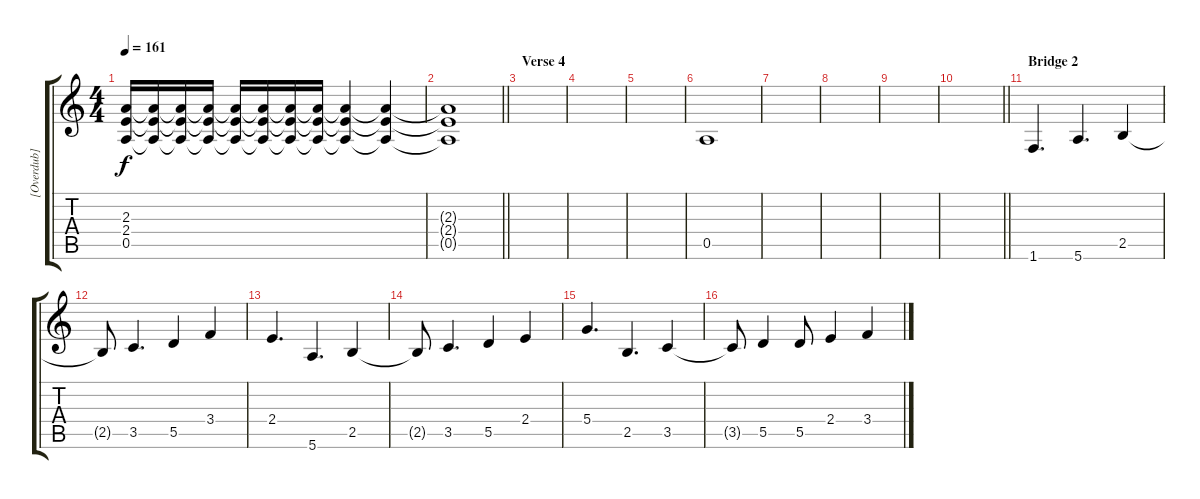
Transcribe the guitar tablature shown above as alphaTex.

\track ("[Overdub]" "[Overdub]") {instrument distortionguitar}
\staff {score tabs}
\tuning (E4 B3 G3 D3 A2 E2) {hide}
\ts (4 4)
\tempo 161
\clef g2
\ks c
(2.3{t} 2.4{t} 0.5{t}).16{dy f volume 6 instrument guitarharmonics} (2.3{t} 2.4{t} 0.5{t}).16 (2.3{t} 2.4{t} 0.5{t}).16 (2.3{t} 2.4{t} 0.5{t}).16 (2.3{t} 2.4{t} 0.5{t}).16{volume 7} (2.3{t} 2.4{t} 0.5{t}).16 (2.3{t} 2.4{t} 0.5{t}).16 (2.3{t} 2.4{t} 0.5{t}).16 (2.3{t} 2.4{t} 0.5{t}).4{volume 8} (2.3{t} 2.4{t} 0.5{t}).4{volume 9} |
\barLineRight lightlight
(2.3{t} 2.4{t} 0.5{t}).1 |
\section ("" "Verse 4")
|
|
|
0.5.1{volume 14 balance 1 instrument fx2soundtrack} |
|
|
|
\barLineRight lightlight
|
\section ("" "Bridge 2")
1.6.4{d volume 16 balance 8 instrument distortionguitar} 5.6.4{d} 2.5.4 |
2.5{t}.8 3.5.4{d} 5.5.4 3.4.4 |
2.4.4{d} 5.6.4{d} 2.5.4 |
2.5{t}.8 3.5.4{d} 5.5.4 2.4.4 |
5.4.4{d} 2.5.4{d} 3.5.4 |
3.5{t}.8 5.5.4 5.5.8 2.4.4 3.4.4
